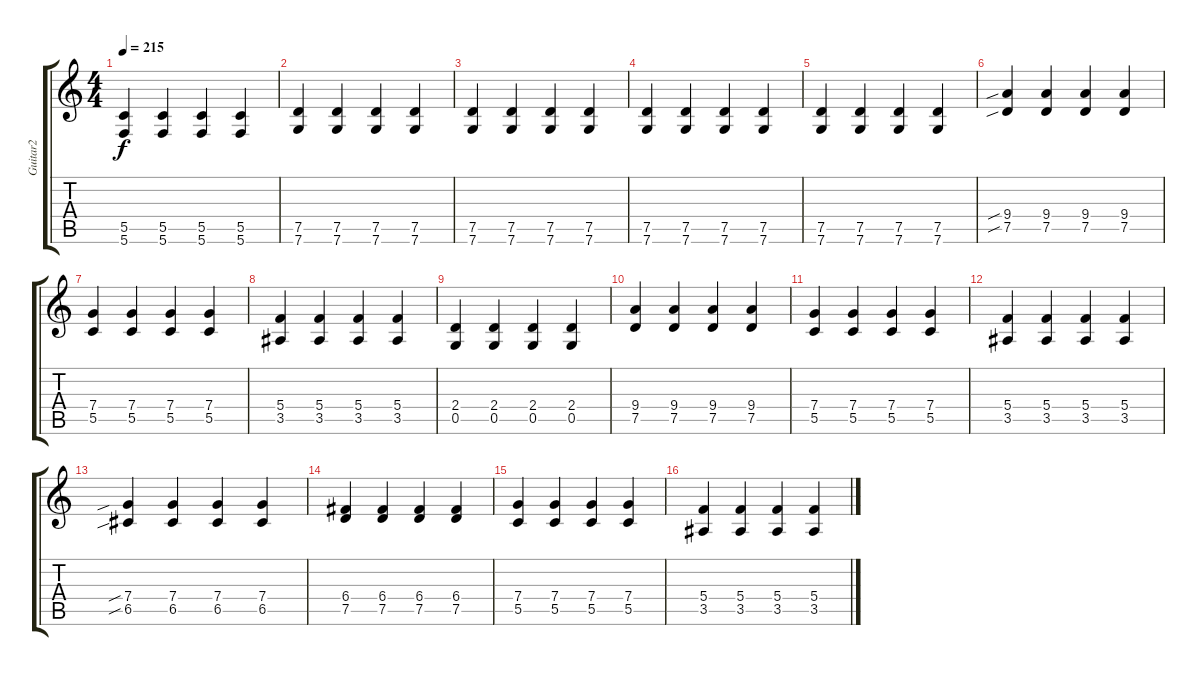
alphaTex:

\track ("Guitar2" "Guitar2") {instrument distortionguitar}
\staff {score tabs}
\tuning (E4 C4 G3 C3 G2 C2) {hide}
\ts (4 4)
\tempo 215
\clef g2
\ks c
(5.5 5.6).4{dy f} (5.5 5.6).4 (5.5 5.6).4 (5.5 5.6).4 |
(7.5 7.6).4 (7.5 7.6).4 (7.5 7.6).4 (7.5 7.6).4 |
(7.5 7.6).4 (7.5 7.6).4 (7.5 7.6).4 (7.5 7.6).4 |
(7.5 7.6).4 (7.5 7.6).4 (7.5 7.6).4 (7.5 7.6).4 |
(7.5 7.6).4 (7.5 7.6).4 (7.5 7.6).4 (7.5 7.6).4 |
(9.4{sib} 7.5{sib}).4{balance 14} (9.4 7.5).4 (9.4 7.5).4 (9.4 7.5).4 |
(7.4 5.5).4 (7.4 5.5).4 (7.4 5.5).4 (7.4 5.5).4 |
(5.4 3.5).4 (5.4 3.5).4 (5.4 3.5).4 (5.4 3.5).4 |
(2.4 0.5).4 (2.4 0.5).4 (2.4 0.5).4 (2.4 0.5).4 |
(9.4 7.5).4 (9.4 7.5).4 (9.4 7.5).4 (9.4 7.5).4 |
(7.4 5.5).4 (7.4 5.5).4 (7.4 5.5).4 (7.4 5.5).4 |
(5.4 3.5).4 (5.4 3.5).4 (5.4 3.5).4 (5.4 3.5).4 |
(7.4{sib} 6.5{sib}).4 (7.4 6.5).4 (7.4 6.5).4 (7.4 6.5).4 |
(6.4 7.5).4 (6.4 7.5).4 (6.4 7.5).4 (6.4 7.5).4 |
(7.4 5.5).4 (7.4 5.5).4 (7.4 5.5).4 (7.4 5.5).4 |
(5.4 3.5).4 (5.4 3.5).4 (5.4 3.5).4 (5.4 3.5).4
